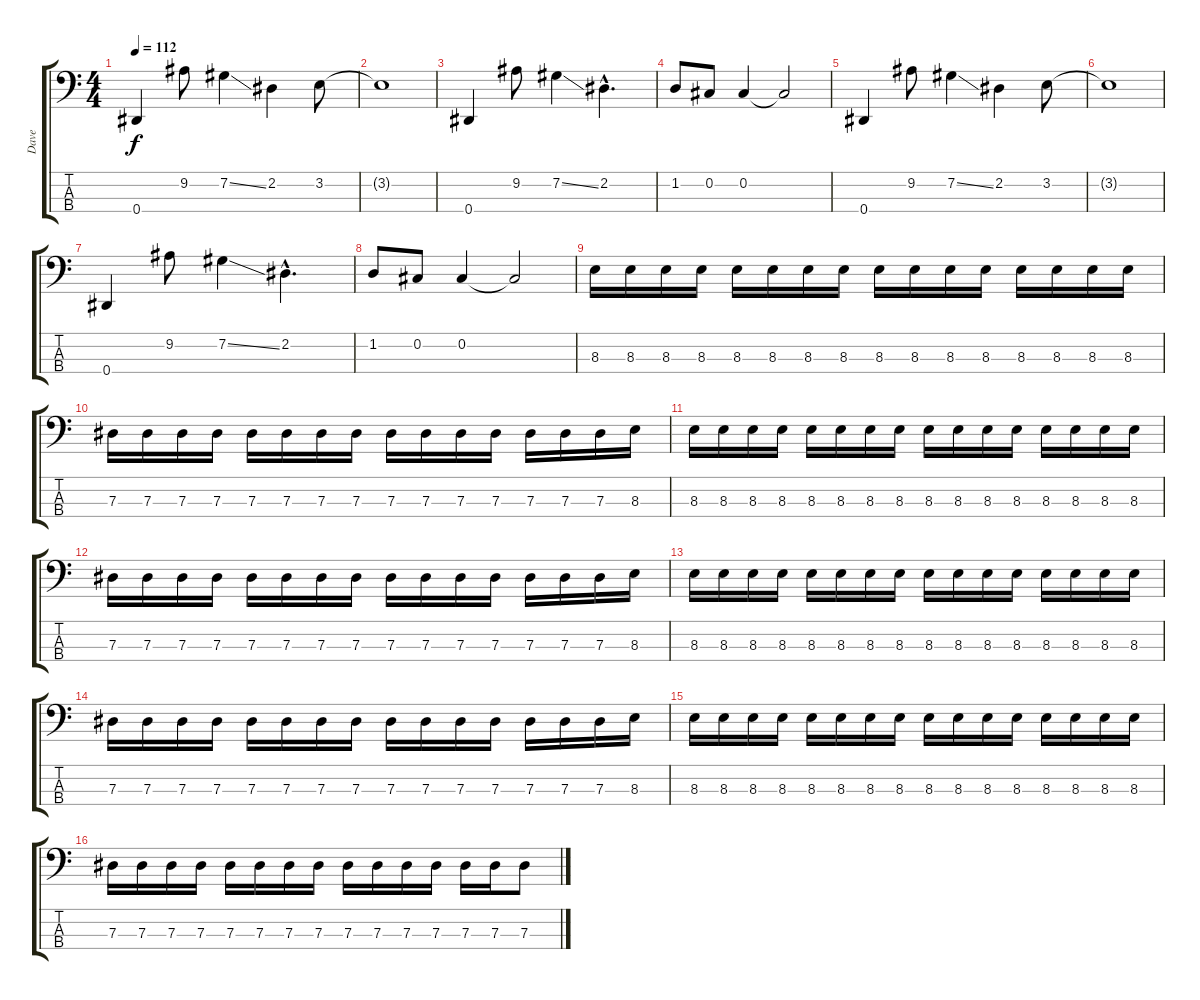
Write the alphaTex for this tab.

\track ("Dave" "Dave") {instrument electricbassfinger}
\staff {score tabs}
\tuning (Gb2 Db2 Ab1 Eb1) {hide}
\ts (4 4)
\tempo 112
\clef f4
\ks c
0.4.4{dy f} 9.2.8 7.2{ss}.4 2.2.4 3.2.8 |
3.2{t}.1 |
0.4.4 9.2.8 7.2{ss}.4 2.2{hac}.4{d} |
1.2.8 0.2.8 0.2.4 0.2{t}.2 |
0.4.4 9.2.8 7.2{ss}.4 2.2.4 3.2.8 |
3.2{t}.1 |
0.4.4 9.2.8 7.2{ss}.4 2.2{hac}.4{d} |
1.2.8 0.2.8 0.2.4 0.2{t}.2 |
8.3.16 8.3.16 8.3.16 8.3.16 8.3.16 8.3.16 8.3.16 8.3.16 8.3.16 8.3.16 8.3.16 8.3.16 8.3.16 8.3.16 8.3.16 8.3.16 |
7.3.16 7.3.16 7.3.16 7.3.16 7.3.16 7.3.16 7.3.16 7.3.16 7.3.16 7.3.16 7.3.16 7.3.16 7.3.16 7.3.16 7.3.16 8.3.16 |
8.3.16 8.3.16 8.3.16 8.3.16 8.3.16 8.3.16 8.3.16 8.3.16 8.3.16 8.3.16 8.3.16 8.3.16 8.3.16 8.3.16 8.3.16 8.3.16 |
7.3.16 7.3.16 7.3.16 7.3.16 7.3.16 7.3.16 7.3.16 7.3.16 7.3.16 7.3.16 7.3.16 7.3.16 7.3.16 7.3.16 7.3.16 8.3.16 |
8.3.16 8.3.16 8.3.16 8.3.16 8.3.16 8.3.16 8.3.16 8.3.16 8.3.16 8.3.16 8.3.16 8.3.16 8.3.16 8.3.16 8.3.16 8.3.16 |
7.3.16 7.3.16 7.3.16 7.3.16 7.3.16 7.3.16 7.3.16 7.3.16 7.3.16 7.3.16 7.3.16 7.3.16 7.3.16 7.3.16 7.3.16 8.3.16 |
8.3.16 8.3.16 8.3.16 8.3.16 8.3.16 8.3.16 8.3.16 8.3.16 8.3.16 8.3.16 8.3.16 8.3.16 8.3.16 8.3.16 8.3.16 8.3.16 |
7.3.16 7.3.16 7.3.16 7.3.16 7.3.16 7.3.16 7.3.16 7.3.16 7.3.16 7.3.16 7.3.16 7.3.16 7.3.16 7.3.16 7.3.8
